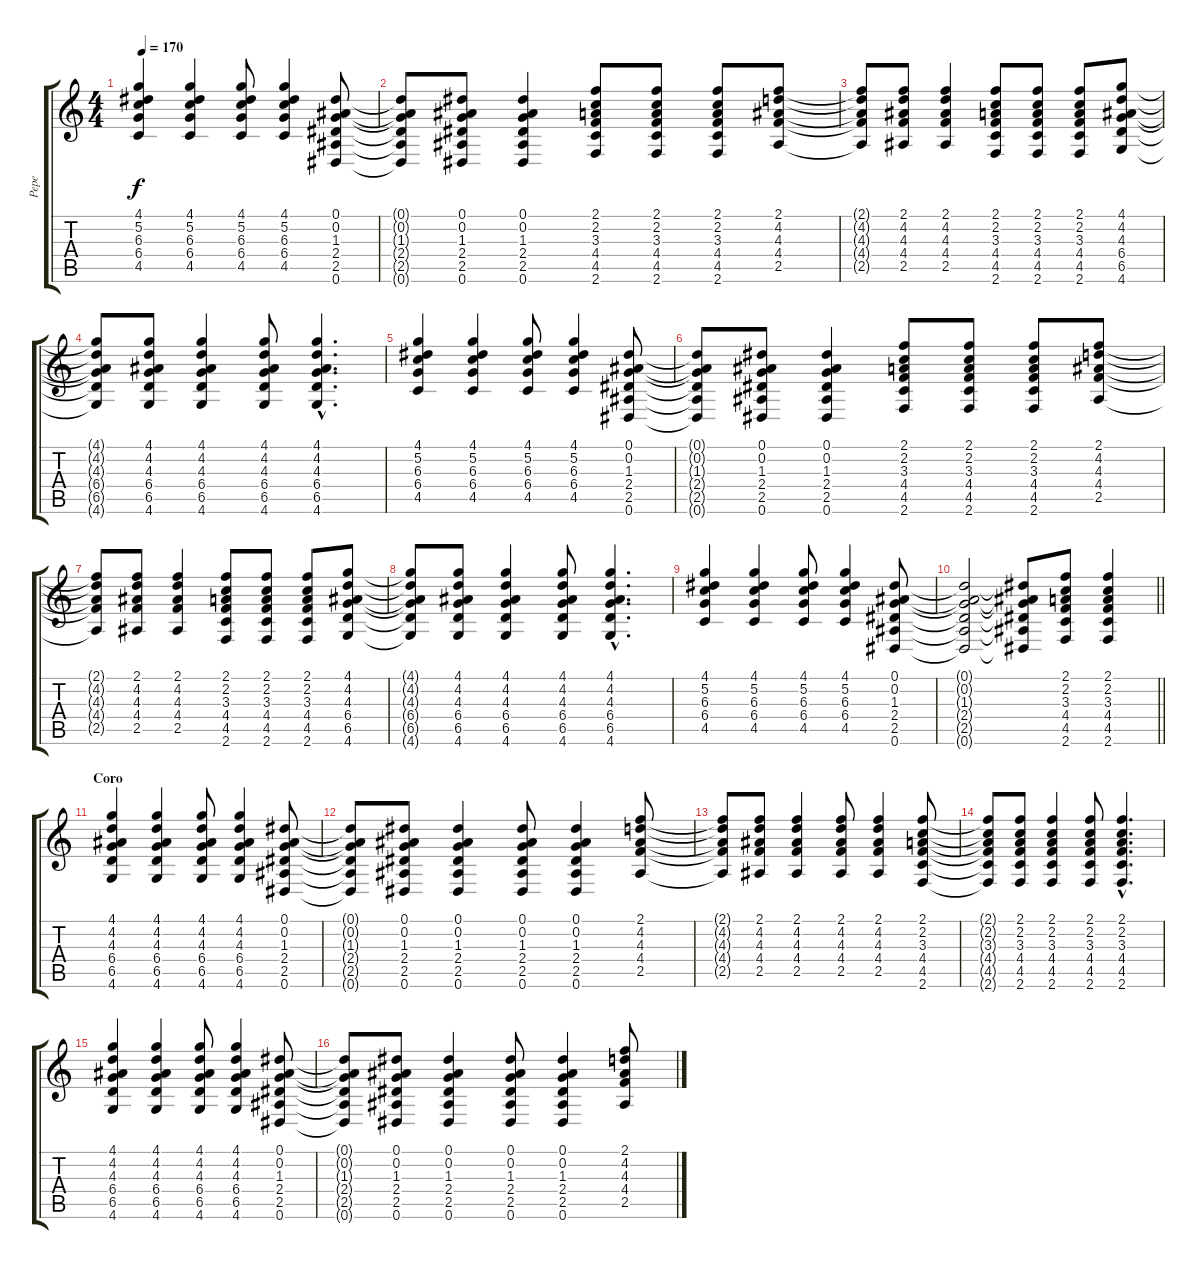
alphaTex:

\track ("Pepe" "Pepe") {instrument acousticguitarsteel}
\staff {score tabs}
\tuning (Eb4 Bb3 Gb3 Db3 Ab2 Eb2) {hide}
\ts (4 4)
\tempo 170
\clef g2
\ks c
(4.1 5.2 6.3 6.4 4.5).4{dy f} (4.1 5.2 6.3 6.4 4.5).4 (4.1 5.2 6.3 6.4 4.5).8 (4.1 5.2 6.3 6.4 4.5).4 (0.1 0.2 1.3 2.4 2.5 0.6).8 |
(0.1{t} 0.2{t} 1.3{t} 2.4{t} 2.5{t} 0.6{t}).8 (0.1 0.2 1.3 2.4 2.5 0.6).8 (0.1 0.2 1.3 2.4 2.5 0.6).4 (2.1 2.2 3.3 4.4 4.5 2.6).8 (2.1 2.2 3.3 4.4 4.5 2.6).8 (2.1 2.2 3.3 4.4 4.5 2.6).8 (2.1 4.2 4.3 4.4 2.5).8 |
(2.1{t} 4.2{t} 4.3{t} 4.4{t} 2.5{t}).8 (2.1 4.2 4.3 4.4 2.5).8 (2.1 4.2 4.3 4.4 2.5).4 (2.1 2.2 3.3 4.4 4.5 2.6).8 (2.1 2.2 3.3 4.4 4.5 2.6).8 (2.1 2.2 3.3 4.4 4.5 2.6).8 (4.1 4.2 4.3 6.4 6.5 4.6).8 |
(4.1{t} 4.2{t} 4.3{t} 6.4{t} 6.5{t} 4.6{t}).8 (4.1 4.2 4.3 6.4 6.5 4.6).8 (4.1 4.2 4.3 6.4 6.5 4.6).4 (4.1 4.2 4.3 6.4 6.5 4.6).8 (4.1{hac} 4.2{hac} 4.3{hac} 6.4{hac} 6.5{hac} 4.6{hac}).4{d} |
(4.1 5.2 6.3 6.4 4.5).4 (4.1 5.2 6.3 6.4 4.5).4 (4.1 5.2 6.3 6.4 4.5).8 (4.1 5.2 6.3 6.4 4.5).4 (0.1 0.2 1.3 2.4 2.5 0.6).8 |
(0.1{t} 0.2{t} 1.3{t} 2.4{t} 2.5{t} 0.6{t}).8 (0.1 0.2 1.3 2.4 2.5 0.6).8 (0.1 0.2 1.3 2.4 2.5 0.6).4 (2.1 2.2 3.3 4.4 4.5 2.6).8 (2.1 2.2 3.3 4.4 4.5 2.6).8 (2.1 2.2 3.3 4.4 4.5 2.6).8 (2.1 4.2 4.3 4.4 2.5).8 |
(2.1{t} 4.2{t} 4.3{t} 4.4{t} 2.5{t}).8 (2.1 4.2 4.3 4.4 2.5).8 (2.1 4.2 4.3 4.4 2.5).4 (2.1 2.2 3.3 4.4 4.5 2.6).8 (2.1 2.2 3.3 4.4 4.5 2.6).8 (2.1 2.2 3.3 4.4 4.5 2.6).8 (4.1 4.2 4.3 6.4 6.5 4.6).8 |
(4.1{t} 4.2{t} 4.3{t} 6.4{t} 6.5{t} 4.6{t}).8 (4.1 4.2 4.3 6.4 6.5 4.6).8 (4.1 4.2 4.3 6.4 6.5 4.6).4 (4.1 4.2 4.3 6.4 6.5 4.6).8 (4.1{hac} 4.2{hac} 4.3{hac} 6.4{hac} 6.5{hac} 4.6{hac}).4{d} |
(4.1 5.2 6.3 6.4 4.5).4 (4.1 5.2 6.3 6.4 4.5).4 (4.1 5.2 6.3 6.4 4.5).8 (4.1 5.2 6.3 6.4 4.5).4 (0.1 0.2 1.3 2.4 2.5 0.6).8 |
\barLineRight lightlight
(0.1{t} 0.2{t} 1.3{t} 2.4{t} 2.5{t} 0.6{t}).2 (0.1{t} 0.2{t} 1.3{t} 2.4{t} 2.5{t} 0.6{t}).8 (2.1 2.2 3.3 4.4 4.5 2.6).8 (2.1 2.2 3.3 4.4 4.5 2.6).4 |
\section ("" "Coro")
(4.1 4.2 4.3 6.4 6.5 4.6).4 (4.1 4.2 4.3 6.4 6.5 4.6).4 (4.1 4.2 4.3 6.4 6.5 4.6).8 (4.1 4.2 4.3 6.4 6.5 4.6).4 (0.1 0.2 1.3 2.4 2.5 0.6).8 |
(0.1{t} 0.2{t} 1.3{t} 2.4{t} 2.5{t} 0.6{t}).8 (0.1 0.2 1.3 2.4 2.5 0.6).8 (0.1 0.2 1.3 2.4 2.5 0.6).4 (0.1 0.2 1.3 2.4 2.5 0.6).8 (0.1 0.2 1.3 2.4 2.5 0.6).4 (2.1 4.2 4.3 4.4 2.5).8 |
(2.1{t} 4.2{t} 4.3{t} 4.4{t} 2.5{t}).8 (2.1 4.2 4.3 4.4 2.5).8 (2.1 4.2 4.3 4.4 2.5).4 (2.1 4.2 4.3 4.4 2.5).8 (2.1 4.2 4.3 4.4 2.5).4 (2.1 2.2 3.3 4.4 4.5 2.6).8 |
(2.1{t} 2.2{t} 3.3{t} 4.4{t} 4.5{t} 2.6{t}).8 (2.1 2.2 3.3 4.4 4.5 2.6).8 (2.1 2.2 3.3 4.4 4.5 2.6).4 (2.1 2.2 3.3 4.4 4.5 2.6).8 (2.1{hac} 2.2{hac} 3.3{hac} 4.4{hac} 4.5{hac} 2.6{hac}).4{d} |
(4.1 4.2 4.3 6.4 6.5 4.6).4 (4.1 4.2 4.3 6.4 6.5 4.6).4 (4.1 4.2 4.3 6.4 6.5 4.6).8 (4.1 4.2 4.3 6.4 6.5 4.6).4 (0.1 0.2 1.3 2.4 2.5 0.6).8 |
(0.1{t} 0.2{t} 1.3{t} 2.4{t} 2.5{t} 0.6{t}).8 (0.1 0.2 1.3 2.4 2.5 0.6).8 (0.1 0.2 1.3 2.4 2.5 0.6).4 (0.1 0.2 1.3 2.4 2.5 0.6).8 (0.1 0.2 1.3 2.4 2.5 0.6).4 (2.1 4.2 4.3 4.4 2.5).8
